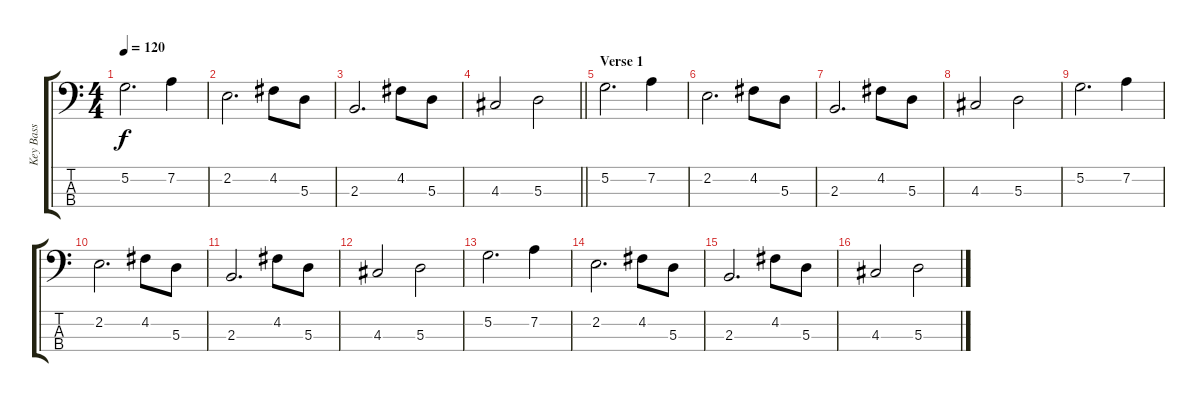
\track ("Key Bass" "Key Bass") {instrument fretlessbass}
\staff {score tabs}
\tuning (G2 D2 A1 E1) {hide}
\ts (4 4)
\tempo 120
\clef f4
\ks c
5.2.2{d dy f} 7.2.4 |
2.2.2{d} 4.2.8 5.3.8 |
2.3.2{d} 4.2.8 5.3.8 |
\barLineRight lightlight
4.3.2 5.3.2 |
\section ("" "Verse 1")
5.2.2{d} 7.2.4 |
2.2.2{d} 4.2.8 5.3.8 |
2.3.2{d} 4.2.8 5.3.8 |
4.3.2 5.3.2 |
5.2.2{d} 7.2.4 |
2.2.2{d} 4.2.8 5.3.8 |
2.3.2{d} 4.2.8 5.3.8 |
4.3.2 5.3.2 |
5.2.2{d} 7.2.4 |
2.2.2{d} 4.2.8 5.3.8 |
2.3.2{d} 4.2.8 5.3.8 |
4.3.2 5.3.2
